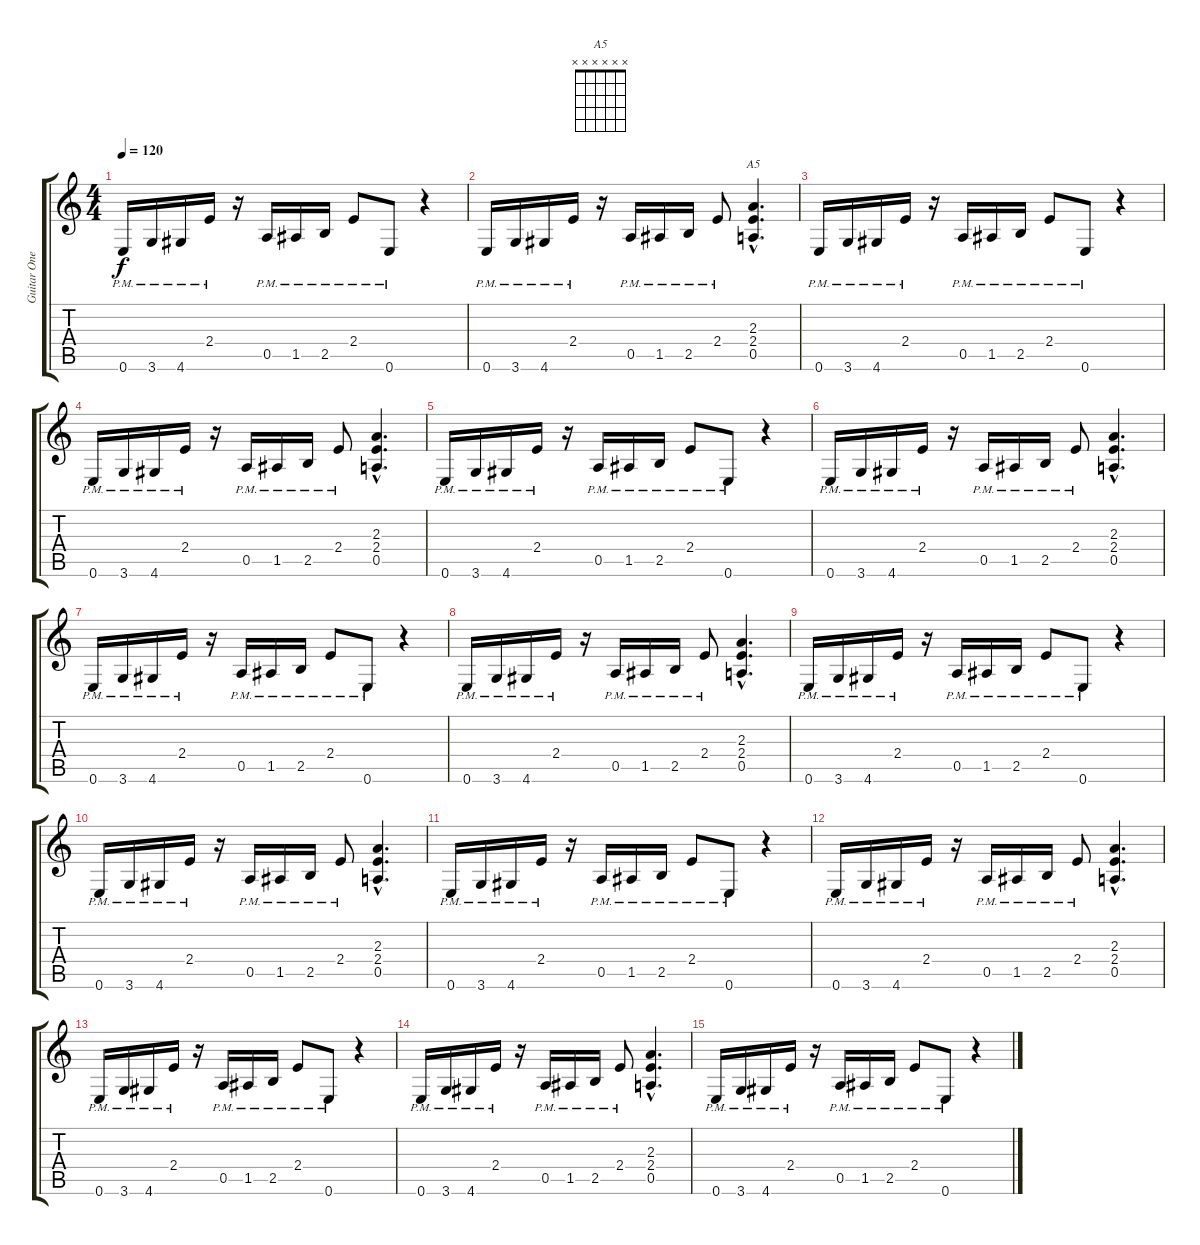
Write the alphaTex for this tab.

\track ("Guitar One" "Guitar One") {instrument distortionguitar}
\staff {score tabs}
\tuning (E4 B3 G3 D3 A2 E2) {hide}
\chord ("A5" x x x x x x) {firstfret 0}
\ts (4 4)
\tempo 120
\clef g2
\ks c
0.6{pm}.16{dy f} 3.6{pm}.16 4.6{pm}.16 2.4{pm}.16 r.16 0.5{pm}.16 1.5{pm}.16 2.5{pm}.16 2.4{pm}.8 0.6{pm}.8 r.4 |
0.6{pm}.16 3.6{pm}.16 4.6{pm}.16 2.4{pm}.16 r.16 0.5{pm}.16 1.5{pm}.16 2.5{pm}.16 2.4{pm}.8 (2.3{hac} 2.4{hac} 0.5{hac}).4{d ch "A5"} |
0.6{pm}.16 3.6{pm}.16 4.6{pm}.16 2.4{pm}.16 r.16 0.5{pm}.16 1.5{pm}.16 2.5{pm}.16 2.4{pm}.8 0.6{pm}.8 r.4 |
0.6{pm}.16 3.6{pm}.16 4.6{pm}.16 2.4{pm}.16 r.16 0.5{pm}.16 1.5{pm}.16 2.5{pm}.16 2.4{pm}.8 (2.3{hac} 2.4{hac} 0.5{hac}).4{d} |
0.6{pm}.16 3.6{pm}.16 4.6{pm}.16 2.4{pm}.16 r.16 0.5{pm}.16 1.5{pm}.16 2.5{pm}.16 2.4{pm}.8 0.6{pm}.8 r.4 |
0.6{pm}.16 3.6{pm}.16 4.6{pm}.16 2.4{pm}.16 r.16 0.5{pm}.16 1.5{pm}.16 2.5{pm}.16 2.4{pm}.8 (2.3{hac} 2.4{hac} 0.5{hac}).4{d} |
0.6{pm}.16 3.6{pm}.16 4.6{pm}.16 2.4{pm}.16 r.16 0.5{pm}.16 1.5{pm}.16 2.5{pm}.16 2.4{pm}.8 0.6{pm}.8 r.4 |
0.6{pm}.16 3.6{pm}.16 4.6{pm}.16 2.4{pm}.16 r.16 0.5{pm}.16 1.5{pm}.16 2.5{pm}.16 2.4{pm}.8 (2.3{hac} 2.4{hac} 0.5{hac}).4{d} |
0.6{pm}.16{volume 10} 3.6{pm}.16 4.6{pm}.16 2.4{pm}.16 r.16 0.5{pm}.16 1.5{pm}.16 2.5{pm}.16 2.4{pm}.8 0.6{pm}.8 r.4 |
0.6{pm}.16 3.6{pm}.16 4.6{pm}.16 2.4{pm}.16 r.16 0.5{pm}.16 1.5{pm}.16 2.5{pm}.16 2.4{pm}.8 (2.3{hac} 2.4{hac} 0.5{hac}).4{d} |
0.6{pm}.16 3.6{pm}.16 4.6{pm}.16 2.4{pm}.16 r.16 0.5{pm}.16 1.5{pm}.16 2.5{pm}.16 2.4{pm}.8 0.6{pm}.8 r.4 |
0.6{pm}.16{volume 0} 3.6{pm}.16 4.6{pm}.16 2.4{pm}.16 r.16 0.5{pm}.16 1.5{pm}.16 2.5{pm}.16 2.4{pm}.8 (2.3{hac} 2.4{hac} 0.5{hac}).4{d} |
0.6{pm}.16 3.6{pm}.16 4.6{pm}.16 2.4{pm}.16 r.16 0.5{pm}.16 1.5{pm}.16 2.5{pm}.16 2.4{pm}.8 0.6{pm}.8 r.4 |
0.6{pm}.16 3.6{pm}.16 4.6{pm}.16 2.4{pm}.16 r.16 0.5{pm}.16 1.5{pm}.16 2.5{pm}.16 2.4{pm}.8 (2.3{hac} 2.4{hac} 0.5{hac}).4{d} |
0.6{pm}.16 3.6{pm}.16 4.6{pm}.16 2.4{pm}.16 r.16 0.5{pm}.16 1.5{pm}.16 2.5{pm}.16 2.4{pm}.8 0.6{pm}.8 r.4
